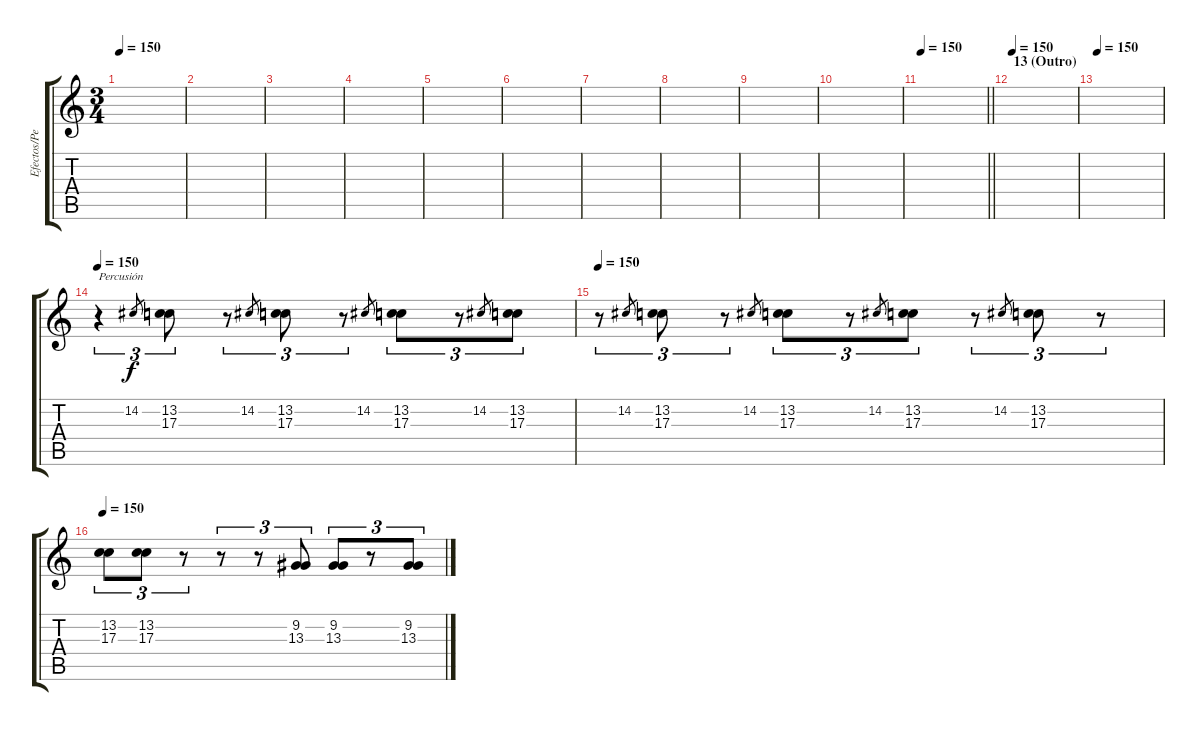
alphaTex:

\track ("Efectos/Percusión" "Efectos/Pe") {instrument acousticgrandpiano}
\staff {score tabs}
\tuning (E4 B3 G3 D3 A2 E2) {hide}
\ts (3 4)
\tempo 150
\clef g2
\ks c
|
|
|
|
|
|
|
|
|
|
\tempo 150
\barLineRight lightlight
|
\section ("" "13 (Outro)")
\tempo 150
|
\tempo 150
|
\tempo 150
r.4{tu (3 2) txt "Percusión" instrument melodictom} 14.2.8{gr} (13.2 17.3).8{tu (3 2)} r.8{tu (3 2)} 14.2.8{gr} (13.2 17.3).8{tu (3 2)} r.8{tu (3 2)} 14.2.8{gr} (13.2 17.3).8{tu (3 2)} r.8{tu (3 2)} 14.2.8{gr} (13.2 17.3).8{tu (3 2)} |
\tempo 150
r.8{tu (3 2)} 14.2.8{gr} (13.2 17.3).8{tu (3 2)} r.8{tu (3 2)} 14.2.8{gr} (13.2 17.3).8{tu (3 2)} r.8{tu (3 2)} 14.2.8{gr} (13.2 17.3).8{tu (3 2)} r.8{tu (3 2)} 14.2.8{gr} (13.2 17.3).8{tu (3 2)} r.8{tu (3 2)} |
\tempo 150
(13.2 17.3).8{tu (3 2)} (13.2 17.3).8{tu (3 2)} r.8{tu (3 2)} r.8{tu (3 2)} r.8{tu (3 2)} (9.2 13.3).8{tu (3 2)} (9.2 13.3).8{tu (3 2)} r.8{tu (3 2)} (9.2 13.3).8{tu (3 2)}
